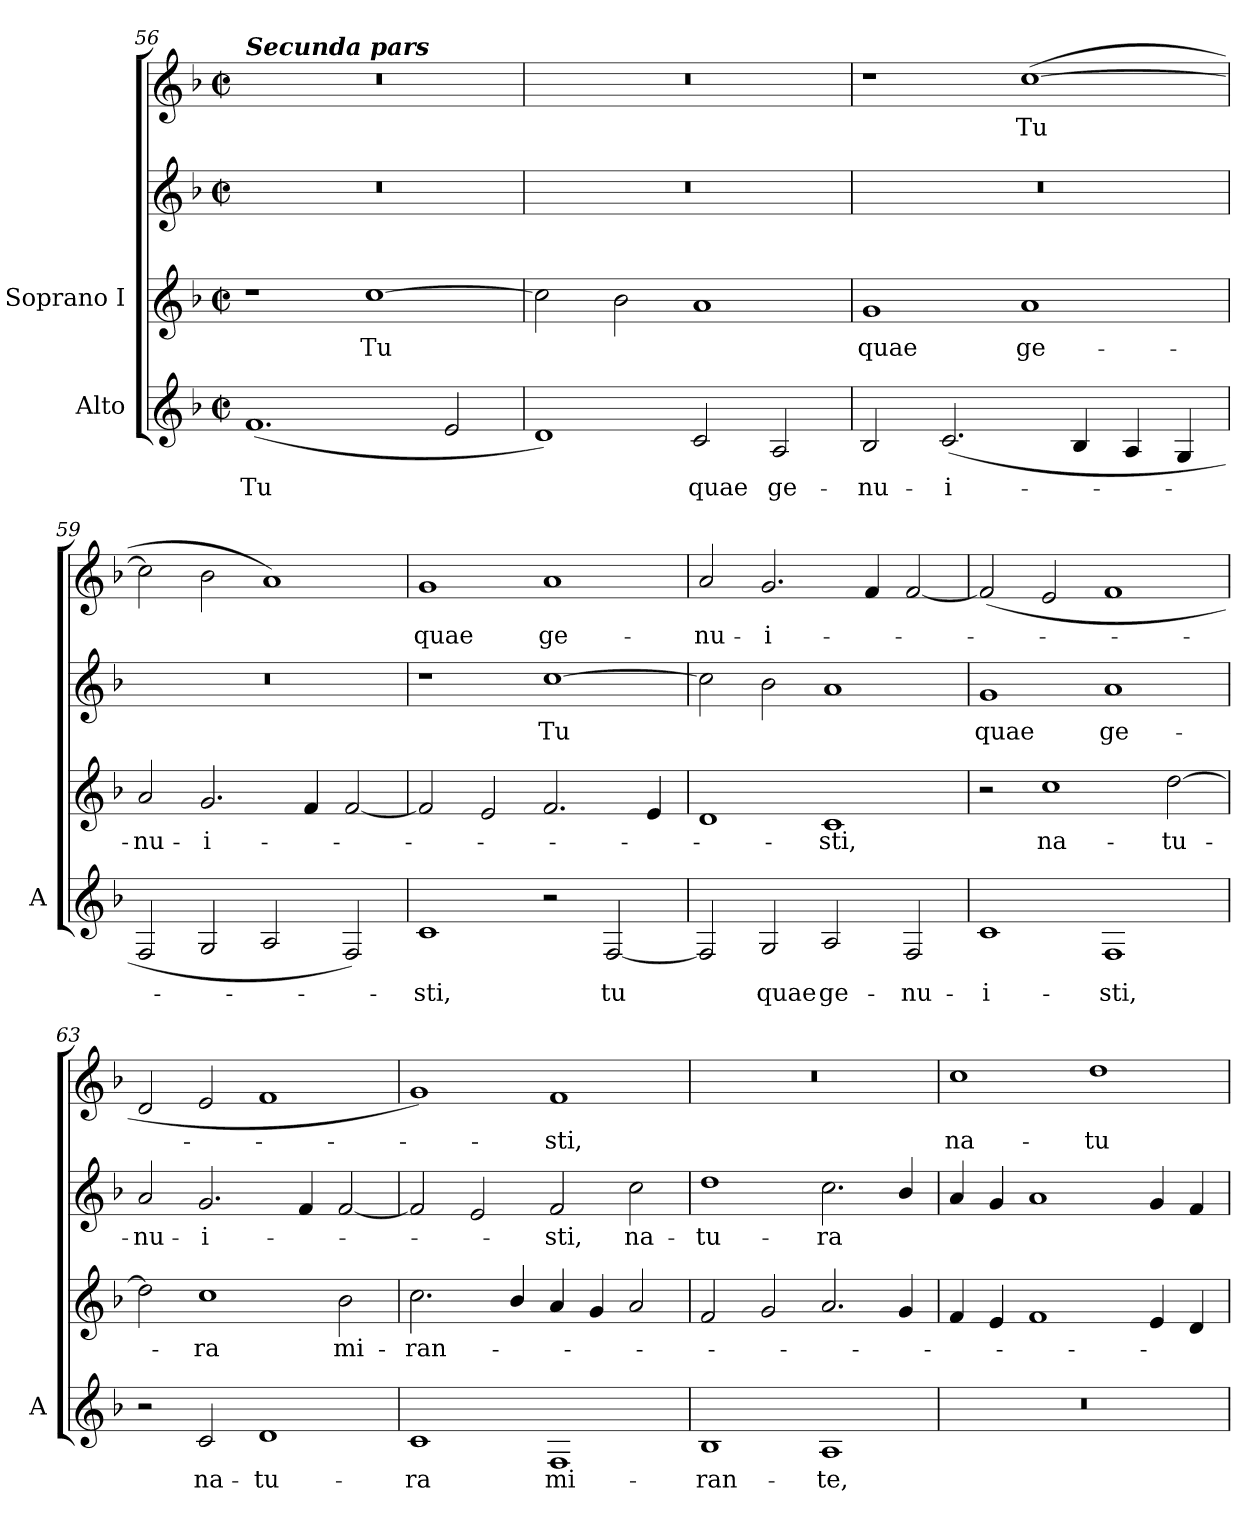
**kern	**text	**kern	**text	**kern	**text	**kern	**text
*part2	*part2	*part1	*part1	*part1	*part1	*part1	*part1
*staff4	*staff4	*staff3	*staff3	*staff2	*staff2	*staff1	*staff1
*I"Alto	*	*I"Soprano I	*	*	*	*	*
*I'A	*	*	*	*	*	*	*
!!LO:LB:g=z
*clefG2	*	*clefG2	*	*clefG2	*	*clefG2	*
*k[b-]	*	*k[b-]	*	*k[b-]	*	*k[b-]	*
*F:	*	*F:	*	*F:	*	*F:	*
*M4/2	*	*M4/2	*	*M4/2	*	*M4/2	*
*met(c|)	*	*met(c|)	*	*met(c|)	*	*met(c|)	*
=56	=56	=56	=56	=56	=56	=56	=56
!	!	!	!	!	!	!LO:TX:a:Bi:t=Secunda pars	!
!	!LO:LY:b	!	!	!	!	!	!
(<1.f	Tu	1r	.	0r	.	0r	.
!	!	!	!LO:LY:b	!	!	!	!
.	.	[1cc	Tu	.	.	.	.
2e	.	.	.	.	.	.	.
=57	=57	=57	=57	=57	=57	=57	=57
1d)	.	2cc]	.	0r	.	0r	.
.	.	2b-	.	.	.	.	.
!	!LO:LY:b	!	!	!	!	!	!
2c	quae	1a	.	.	.	.	.
!	!LO:LY:b	!	!	!	!	!	!
2A	ge-	.	.	.	.	.	.
=58	=58	=58	=58	=58	=58	=58	=58
!	!LO:LY:b	!	!LO:LY:b	!	!	!	!
2B-	-nu-	1g	quae	0r	.	1r	.
!	!LO:LY:b	!	!	!	!	!	!
(<2.c	-i-	.	.	.	.	.	.
!	!	!	!LO:LY:b	!	!	!	!LO:LY:b
.	.	1a	ge-	.	.	(>[1cc	Tu
4B-/	.	.	.	.	.	.	.
4A	.	.	.	.	.	.	.
4G	.	.	.	.	.	.	.
=59	=59	=59	=59	=59	=59	=59	=59
!	!	!	!LO:LY:b	!	!	!	!
2F	.	2a	-nu-	0r	.	2cc]	.
!	!	!	!LO:LY:b	!	!	!	!
2G	.	2.g	-i-	.	.	2b-	.
2A	.	.	.	.	.	1a)	.
.	.	4f	.	.	.	.	.
2F)	.	[2f	.	.	.	.	.
=60	=60	=60	=60	=60	=60	=60	=60
!	!LO:LY:b	!	!	!	!	!	!LO:LY:b
1c	sti,	2f]	.	1r	.	1g	quae
.	.	2e	.	.	.	.	.
!	!	!	!	!	!LO:LY:b	!	!LO:LY:b
2r	.	2.f	.	[1cc	-Tu	1a	ge-
!	!LO:LY:b	!	!	!	!	!	!
[2F	tu	.	.	.	.	.	.
.	.	4e	.	.	.	.	.
=61	=61	=61	=61	=61	=61	=61	=61
!	!	!	!	!	!	!	!LO:LY:b
2F]	.	1d	.	2cc]	.	2a	nu-
!	!LO:LY:b	!	!	!	!	!	!LO:LY:b
2G	quae	.	.	2b-	.	2.g	-i-
!	!LO:LY:b	!	!LO:LY:b	!	!	!	!
2A	ge-	1c	sti,	1a	.	.	.
.	.	.	.	.	.	4f	.
!	!LO:LY:b	!	!	!	!	!	!
2F	-nu-	.	.	.	.	[2f	.
!!LO:LB:g=z
=62	=62	=62	=62	=62	=62	=62	=62
!	!LO:LY:b	!	!	!	!LO:LY:b	!	!
1c	-i-	2r	.	1g	quae	(<2f]	.
!	!	!	!LO:LY:b	!	!	!	!
.	.	1cc	-na-	.	.	2e	.
!	!LO:LY:b	!	!	!	!LO:LY:b	!	!
1F	-sti,	.	.	1a	ge-	1f	.
!	!	!	!LO:LY:b	!	!	!	!
.	.	[2dd	-tu-	.	.	.	.
=63	=63	=63	=63	=63	=63	=63	=63
!	!	!	!	!	!LO:LY:b	!	!
2r	.	2dd]	.	2a	nu-	2d	.
!	!LO:LY:b	!	!LO:LY:b	!	!LO:LY:b	!	!
2c	na-	1cc	ra	2.g	-i-	2e	.
!	!LO:LY:b	!	!	!	!	!	!
1d	-tu-	.	.	.	.	1f	.
.	.	.	.	4f	.	.	.
!	!	!	!LO:LY:b	!	!	!	!
.	.	2b-	mi-	[2f	.	.	.
=64	=64	=64	=64	=64	=64	=64	=64
!	!LO:LY:b	!	!LO:LY:b	!	!	!	!
1c	-ra	2.cc	-ran-	2f]	.	1g)	.
.	.	.	.	2e	.	.	.
.	.	4b-/	.	.	.	.	.
!	!LO:LY:b	!	!	!	!LO:LY:b	!	!LO:LY:b
1F	mi-	4a	.	2f	sti,	1f	-sti,
.	.	4g	.	.	.	.	.
!	!	!	!	!	!LO:LY:b	!	!
.	.	2a	.	2cc	na-	.	.
=65	=65	=65	=65	=65	=65	=65	=65
!	!LO:LY:b	!	!	!	!LO:LY:b	!	!
1B-	-ran-	2f	.	1dd	tu-	0r	.
.	.	2g	.	.	.	.	.
!	!LO:LY:b	!	!	!	!LO:LY:b	!	!
1A	-te,	2.a	.	2.cc	-ra	.	.
.	.	4g	.	4b-/	.	.	.
=66	=66	=66	=66	=66	=66	=66	=66
!	!	!	!	!	!	!	!LO:LY:b
0r	.	4f	.	4a	.	1cc	na-
.	.	4e	.	4g	.	.	.
.	.	1f	.	1a	.	.	.
!	!	!	!	!	!	!	!LO:LY:b
.	.	.	.	.	.	1dd	-tu-
.	.	4e	.	4g	.	.	.
.	.	4d	.	4f	.	.	.
=	=	=	=	=	=	=	=
*-	*-	*-	*-	*-	*-	*-	*-
